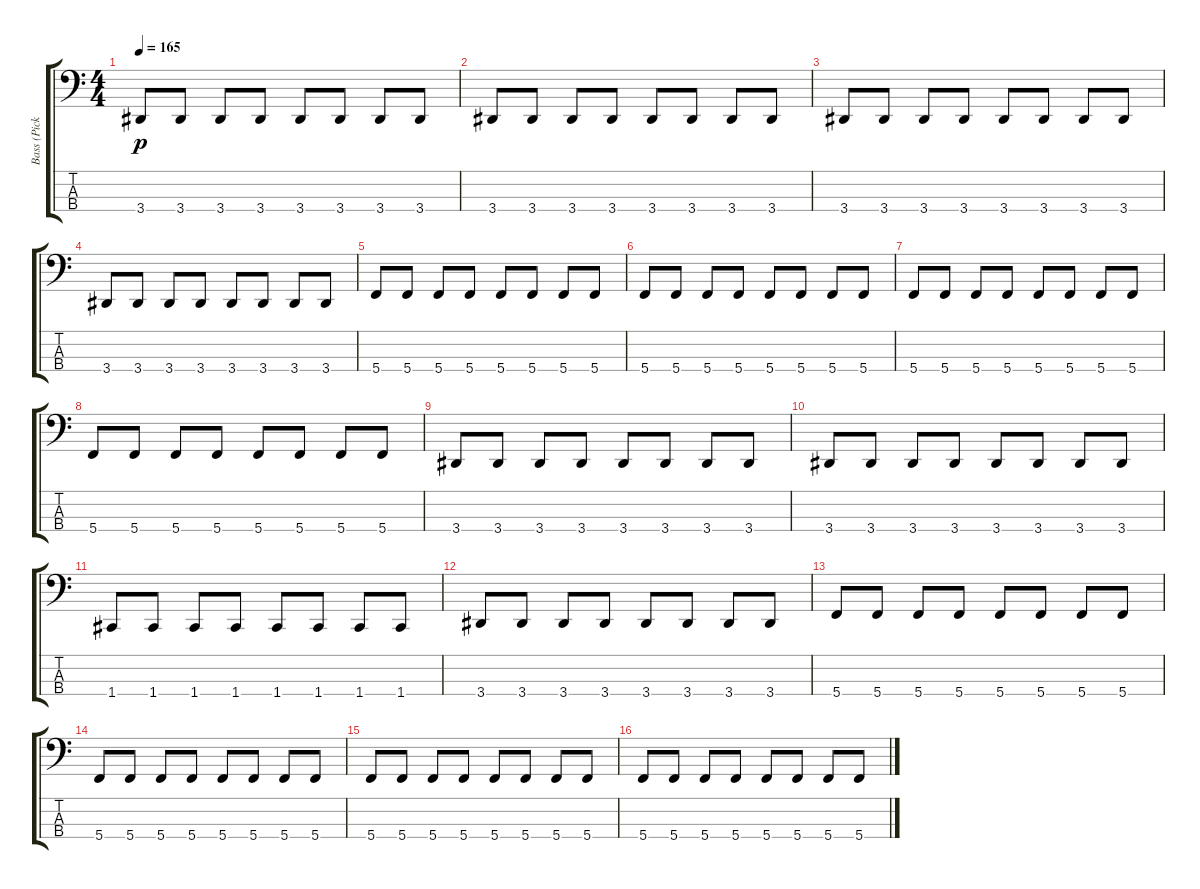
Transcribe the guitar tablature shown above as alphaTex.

\track ("Bass (Pick)" "Bass (Pick") {instrument electricbasspick}
\staff {score tabs}
\tuning (F2 C2 G1 C1) {hide}
\ts (4 4)
\tempo 165
\clef f4
\ks c
3.4.8{dy p} 3.4.8 3.4.8 3.4.8 3.4.8 3.4.8 3.4.8 3.4.8 |
3.4.8 3.4.8 3.4.8 3.4.8 3.4.8 3.4.8 3.4.8 3.4.8 |
3.4.8 3.4.8 3.4.8 3.4.8 3.4.8 3.4.8 3.4.8 3.4.8 |
3.4.8 3.4.8 3.4.8 3.4.8 3.4.8 3.4.8 3.4.8 3.4.8 |
5.4.8 5.4.8 5.4.8 5.4.8 5.4.8 5.4.8 5.4.8 5.4.8 |
5.4.8 5.4.8 5.4.8 5.4.8 5.4.8 5.4.8 5.4.8 5.4.8 |
5.4.8 5.4.8 5.4.8 5.4.8 5.4.8 5.4.8 5.4.8 5.4.8 |
5.4.8 5.4.8 5.4.8 5.4.8 5.4.8 5.4.8 5.4.8 5.4.8 |
3.4.8 3.4.8 3.4.8 3.4.8 3.4.8 3.4.8 3.4.8 3.4.8 |
3.4.8 3.4.8 3.4.8 3.4.8 3.4.8 3.4.8 3.4.8 3.4.8 |
1.4.8 1.4.8 1.4.8 1.4.8 1.4.8 1.4.8 1.4.8 1.4.8 |
3.4.8 3.4.8 3.4.8 3.4.8 3.4.8 3.4.8 3.4.8 3.4.8 |
5.4.8 5.4.8 5.4.8 5.4.8 5.4.8 5.4.8 5.4.8 5.4.8 |
5.4.8 5.4.8 5.4.8 5.4.8 5.4.8 5.4.8 5.4.8 5.4.8 |
5.4.8 5.4.8 5.4.8 5.4.8 5.4.8 5.4.8 5.4.8 5.4.8 |
5.4.8 5.4.8 5.4.8 5.4.8 5.4.8 5.4.8 5.4.8 5.4.8
